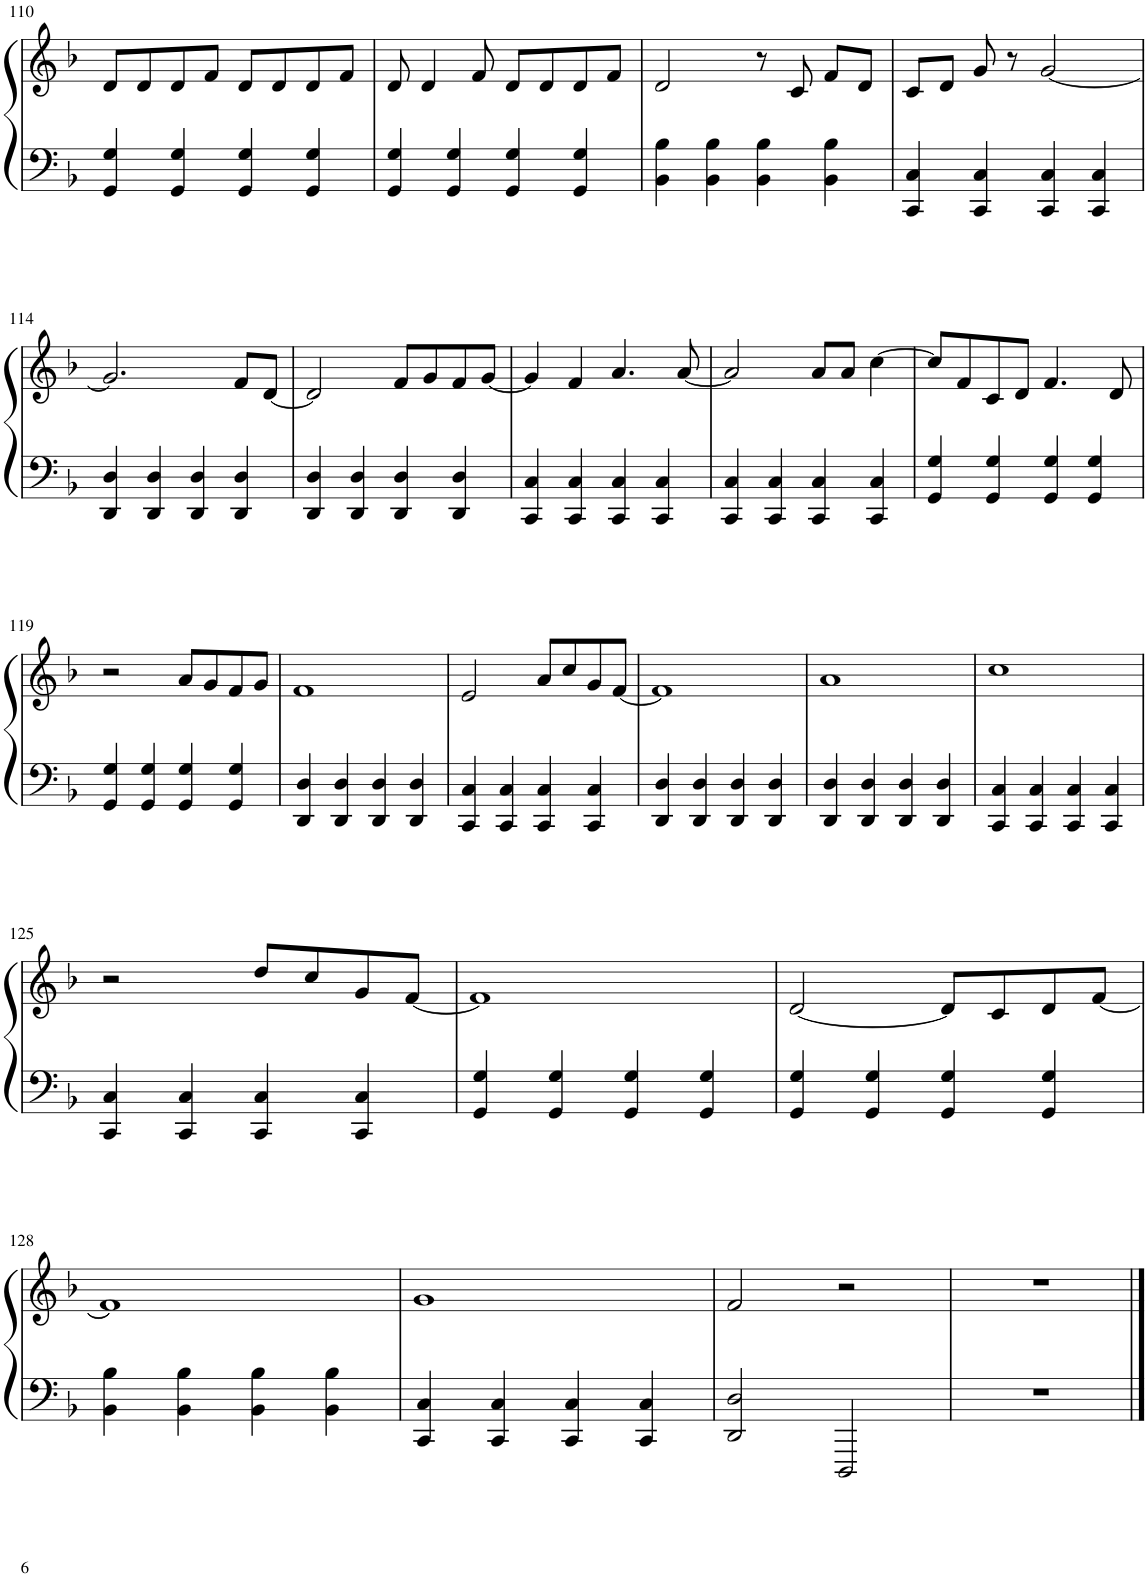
**kern	**kern
*part1	*part1
*staff2	*staff1
*I"Piano	*
*I'Pno.	*
!!LO:PB:g=z
*clefF4	*clefG2
*k[b-]	*k[b-]
*M4/4	*M4/4
=110	=110
4GG/ 4G/	8d/L
.	8d/
4GG/ 4G/	8d/
.	8f/J
4GG/ 4G/	8d/L
.	8d/
4GG/ 4G/	8d/
.	8f/J
=111	=111
4GG/ 4G/	8d/
.	4d/
4GG/ 4G/	.
.	8f/
4GG/ 4G/	8d/L
.	8d/
4GG/ 4G/	8d/
.	8f/J
=112	=112
4BB-\ 4B-\	2d/
4BB-\ 4B-\	.
4BB-\ 4B-\	8r
.	8c/
4BB-\ 4B-\	8f/L
.	8d/J
=113	=113
4CC/ 4C/	8c/L
.	8d/J
4CC/ 4C/	8g/
.	8r
4CC/ 4C/	[2g/
4CC/ 4C/	.
!!LO:LB:g=z
=114	=114
4DD/ 4D/	2.g/]
4DD/ 4D/	.
4DD/ 4D/	.
4DD/ 4D/	8f/L
.	[8d/J
=115	=115
4DD/ 4D/	2d/]
4DD/ 4D/	.
4DD/ 4D/	8f/L
.	8g/
4DD/ 4D/	8f/
.	[8g/J
=116	=116
4CC/ 4C/	4g/]
4CC/ 4C/	4f/
4CC/ 4C/	4.a/
4CC/ 4C/	.
.	[8a/
=117	=117
4CC/ 4C/	2a/]
4CC/ 4C/	.
4CC/ 4C/	8a/L
.	8a/J
4CC/ 4C/	[4cc\
=118	=118
4GG/ 4G/	8cc/L]
.	8f/
4GG/ 4G/	8c/
.	8d/J
4GG/ 4G/	4.f/
4GG/ 4G/	.
.	8d/
!!LO:LB:g=z
=119	=119
4GG/ 4G/	2r
4GG/ 4G/	.
4GG/ 4G/	8a/L
.	8g/
4GG/ 4G/	8f/
.	8g/J
=120	=120
4DD/ 4D/	1f
4DD/ 4D/	.
4DD/ 4D/	.
4DD/ 4D/	.
=121	=121
4CC/ 4C/	2e/
4CC/ 4C/	.
4CC/ 4C/	8a/L
.	8cc/
4CC/ 4C/	8g/
.	[8f/J
=122	=122
4DD/ 4D/	1f]
4DD/ 4D/	.
4DD/ 4D/	.
4DD/ 4D/	.
=123	=123
4DD/ 4D/	1a
4DD/ 4D/	.
4DD/ 4D/	.
4DD/ 4D/	.
=124	=124
4CC/ 4C/	1cc
4CC/ 4C/	.
4CC/ 4C/	.
4CC/ 4C/	.
!!LO:LB:g=z
=125	=125
4CC/ 4C/	2r
4CC/ 4C/	.
4CC/ 4C/	8dd/L
.	8cc/
4CC/ 4C/	8g/
.	[8f/J
=126	=126
4GG/ 4G/	1f]
4GG/ 4G/	.
4GG/ 4G/	.
4GG/ 4G/	.
=127	=127
4GG/ 4G/	[2d/
4GG/ 4G/	.
4GG/ 4G/	8d/L]
.	8c/
4GG/ 4G/	8d/
.	[8f/J
!!LO:LB:g=z
=128	=128
4BB-\ 4B-\	1f]
4BB-\ 4B-\	.
4BB-\ 4B-\	.
4BB-\ 4B-\	.
=129	=129
4CC/ 4C/	1g
4CC/ 4C/	.
4CC/ 4C/	.
4CC/ 4C/	.
=130	=130
2DD/ 2D/	2f/
2DDD/	2r
=131	=131
1r	1r
==	==
*-	*-
